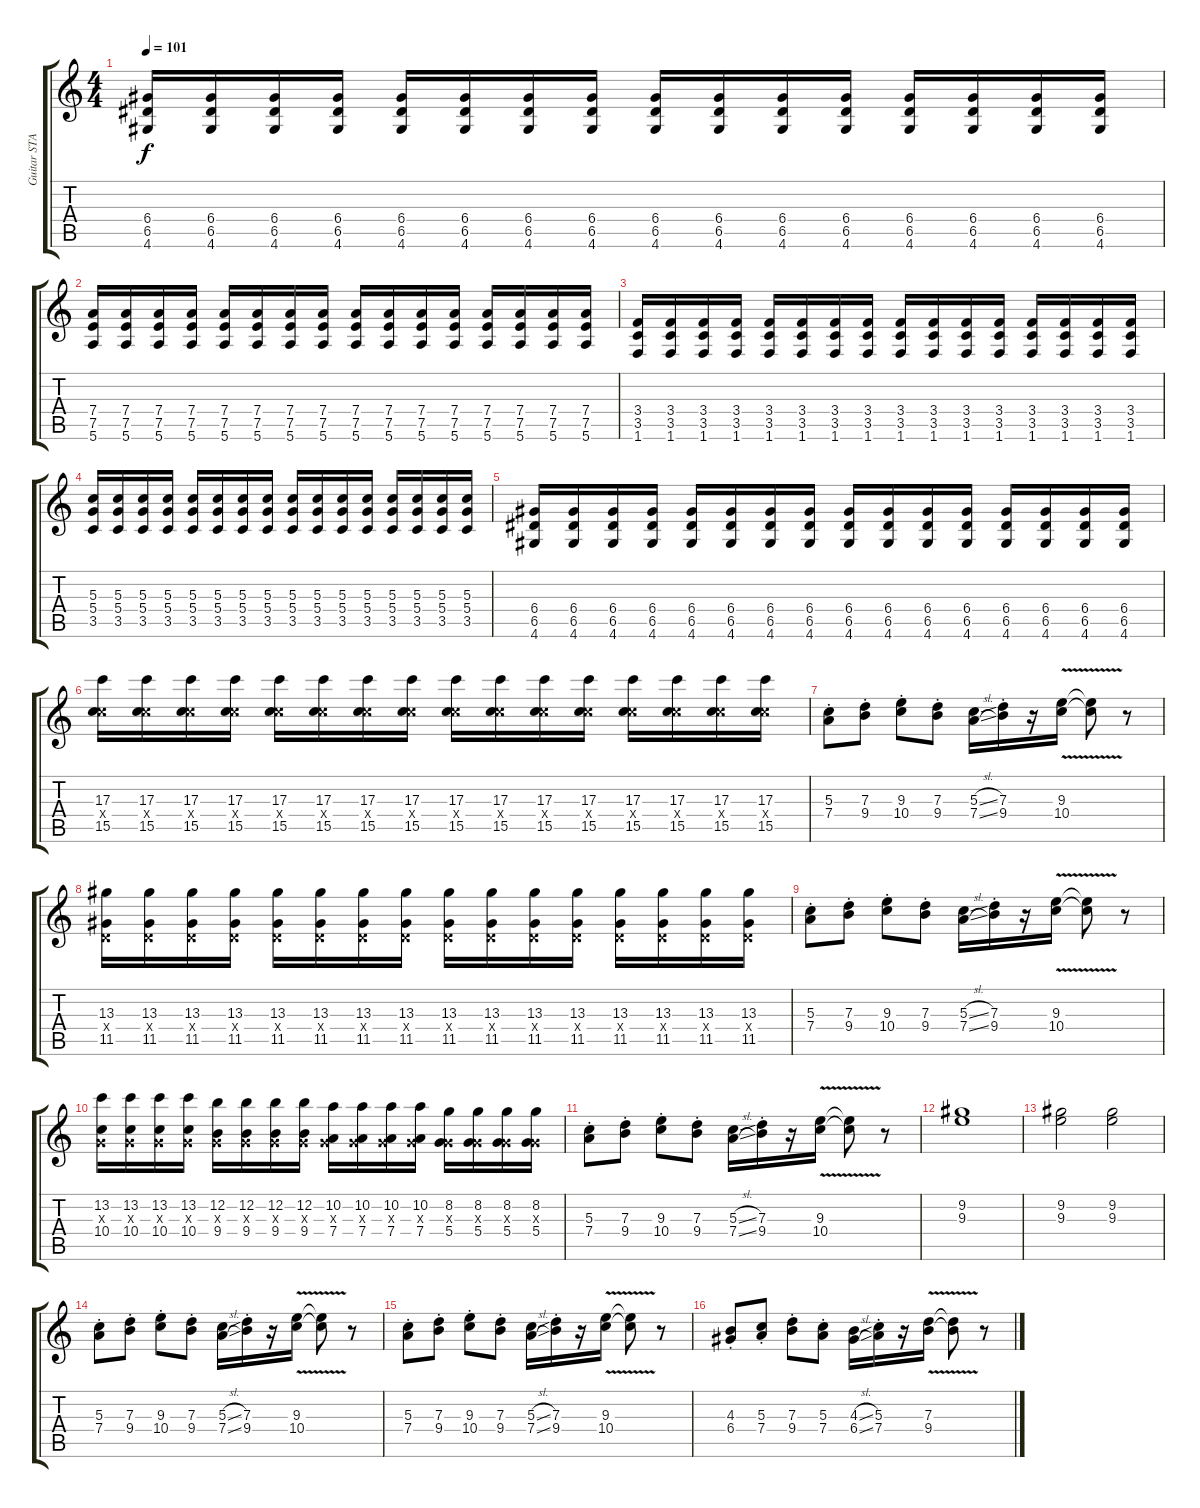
\track ("Guitar STANDARD ONE" "Guitar STA") {instrument distortionguitar}
\staff {score tabs}
\tuning (E4 B3 G3 D3 A2 E2) {hide}
\ts (4 4)
\tempo 101
\clef g2
\ks c
(6.4 6.5 4.6).16{dy f} (6.4 6.5 4.6).16 (6.4 6.5 4.6).16 (6.4 6.5 4.6).16 (6.4 6.5 4.6).16 (6.4 6.5 4.6).16 (6.4 6.5 4.6).16 (6.4 6.5 4.6).16 (6.4 6.5 4.6).16 (6.4 6.5 4.6).16 (6.4 6.5 4.6).16 (6.4 6.5 4.6).16 (6.4 6.5 4.6).16 (6.4 6.5 4.6).16 (6.4 6.5 4.6).16 (6.4 6.5 4.6).16 |
(7.4 7.5 5.6).16 (7.4 7.5 5.6).16 (7.4 7.5 5.6).16 (7.4 7.5 5.6).16 (7.4 7.5 5.6).16 (7.4 7.5 5.6).16 (7.4 7.5 5.6).16 (7.4 7.5 5.6).16 (7.4 7.5 5.6).16 (7.4 7.5 5.6).16 (7.4 7.5 5.6).16 (7.4 7.5 5.6).16 (7.4 7.5 5.6).16 (7.4 7.5 5.6).16 (7.4 7.5 5.6).16 (7.4 7.5 5.6).16 |
(3.4 3.5 1.6).16 (3.4 3.5 1.6).16 (3.4 3.5 1.6).16 (3.4 3.5 1.6).16 (3.4 3.5 1.6).16 (3.4 3.5 1.6).16 (3.4 3.5 1.6).16 (3.4 3.5 1.6).16 (3.4 3.5 1.6).16 (3.4 3.5 1.6).16 (3.4 3.5 1.6).16 (3.4 3.5 1.6).16 (3.4 3.5 1.6).16 (3.4 3.5 1.6).16 (3.4 3.5 1.6).16 (3.4 3.5 1.6).16 |
(5.3 5.4 3.5).16 (5.3 5.4 3.5).16 (5.3 5.4 3.5).16 (5.3 5.4 3.5).16 (5.3 5.4 3.5).16 (5.3 5.4 3.5).16 (5.3 5.4 3.5).16 (5.3 5.4 3.5).16 (5.3 5.4 3.5).16 (5.3 5.4 3.5).16 (5.3 5.4 3.5).16 (5.3 5.4 3.5).16 (5.3 5.4 3.5).16 (5.3 5.4 3.5).16 (5.3 5.4 3.5).16 (5.3 5.4 3.5).16 |
(6.4 6.5 4.6).16 (6.4 6.5 4.6).16 (6.4 6.5 4.6).16 (6.4 6.5 4.6).16 (6.4 6.5 4.6).16 (6.4 6.5 4.6).16 (6.4 6.5 4.6).16 (6.4 6.5 4.6).16 (6.4 6.5 4.6).16 (6.4 6.5 4.6).16 (6.4 6.5 4.6).16 (6.4 6.5 4.6).16 (6.4 6.5 4.6).16 (6.4 6.5 4.6).16 (6.4 6.5 4.6).16 (6.4 6.5 4.6).16 |
(17.3 10.4{x} 15.5).16{balance 8} (17.3 10.4{x} 15.5).16 (17.3 10.4{x} 15.5).16 (17.3 10.4{x} 15.5).16 (17.3 10.4{x} 15.5).16 (17.3 10.4{x} 15.5).16 (17.3 10.4{x} 15.5).16 (17.3 10.4{x} 15.5).16 (17.3 10.4{x} 15.5).16 (17.3 10.4{x} 15.5).16 (17.3 10.4{x} 15.5).16 (17.3 10.4{x} 15.5).16 (17.3 10.4{x} 15.5).16 (17.3 10.4{x} 15.5).16 (17.3 10.4{x} 15.5).16 (17.3 10.4{x} 15.5).16 |
(5.3{st} 7.4{st}).8 (7.3{st} 9.4{st}).8 (9.3{st} 10.4{st}).8 (7.3{st} 9.4{st}).8 (5.3{sl} 7.4{sl}).16 (7.3{st} 9.4{st}).16 r.16 (9.3{v} 10.4{v}).16 (9.3{t} 10.4{t}).8 r.8 |
(13.3 0.4{x} 11.5).16 (13.3 0.4{x} 11.5).16 (13.3 0.4{x} 11.5).16 (13.3 0.4{x} 11.5).16 (13.3 0.4{x} 11.5).16 (13.3 0.4{x} 11.5).16 (13.3 0.4{x} 11.5).16 (13.3 0.4{x} 11.5).16 (13.3 0.4{x} 11.5).16 (13.3 0.4{x} 11.5).16 (13.3 0.4{x} 11.5).16 (13.3 0.4{x} 11.5).16 (13.3 0.4{x} 11.5).16 (13.3 0.4{x} 11.5).16 (13.3 0.4{x} 11.5).16 (13.3 0.4{x} 11.5).16 |
(5.3{st} 7.4{st}).8 (7.3{st} 9.4{st}).8 (9.3{st} 10.4{st}).8 (7.3{st} 9.4{st}).8 (5.3{sl} 7.4{sl}).16 (7.3{st} 9.4{st}).16 r.16 (9.3{v} 10.4{v}).16 (9.3{t} 10.4{t}).8 r.8 |
(13.2 0.3{x} 10.4).16 (13.2 0.3{x} 10.4).16 (13.2 0.3{x} 10.4).16 (13.2 0.3{x} 10.4).16 (12.2 0.3{x} 9.4).16 (12.2 0.3{x} 9.4).16 (12.2 0.3{x} 9.4).16 (12.2 0.3{x} 9.4).16 (10.2 0.3{x} 7.4).16 (10.2 0.3{x} 7.4).16 (10.2 0.3{x} 7.4).16 (10.2 0.3{x} 7.4).16 (8.2 0.3{x} 5.4).16 (8.2 0.3{x} 5.4).16 (8.2 0.3{x} 5.4).16 (8.2 0.3{x} 5.4).16 |
(5.3{st} 7.4{st}).8 (7.3{st} 9.4{st}).8 (9.3{st} 10.4{st}).8 (7.3{st} 9.4{st}).8 (5.3{sl} 7.4{sl}).16 (7.3{st} 9.4{st}).16 r.16 (9.3{v} 10.4{v}).16 (9.3{t} 10.4{t}).8 r.8 |
(9.2 9.3).1 |
(9.2 9.3).2 (9.2 9.3).2 |
(5.3{st} 7.4{st}).8{balance 0} (7.3{st} 9.4{st}).8 (9.3{st} 10.4{st}).8 (7.3{st} 9.4{st}).8 (5.3{sl} 7.4{sl}).16 (7.3{st} 9.4{st}).16 r.16 (9.3{v} 10.4{v}).16 (9.3{t} 10.4{t}).8 r.8 |
(5.3{st} 7.4{st}).8 (7.3{st} 9.4{st}).8 (9.3{st} 10.4{st}).8 (7.3{st} 9.4{st}).8 (5.3{sl} 7.4{sl}).16 (7.3{st} 9.4{st}).16 r.16 (9.3{v} 10.4{v}).16 (9.3{t} 10.4{t}).8 r.8 |
(4.3{st} 6.4{st}).8 (5.3{st} 7.4{st}).8 (7.3{st} 9.4{st}).8 (5.3{st} 7.4{st}).8 (4.3{sl} 6.4{sl}).16 (5.3{st} 7.4{st}).16 r.16 (7.3{v} 9.4{v}).16 (7.3{t} 9.4{t}).8 r.8
